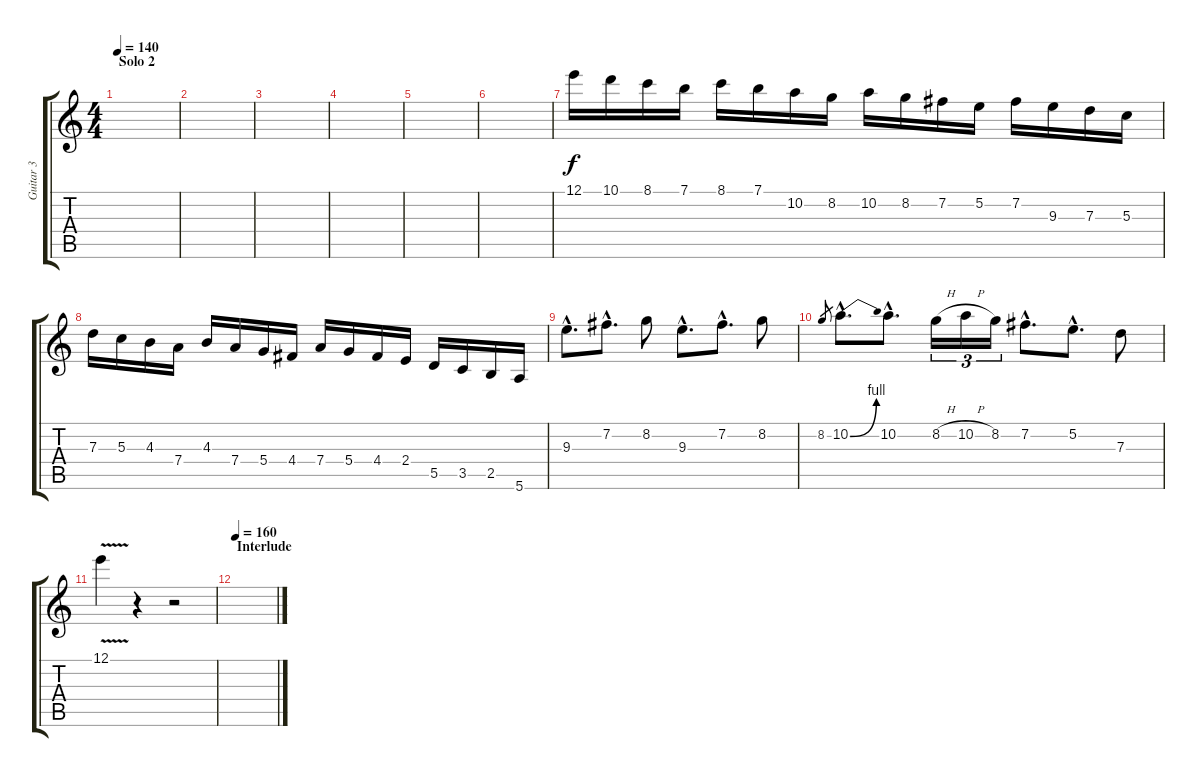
\track ("Guitar 3" "Guitar 3") {instrument distortionguitar}
\staff {score tabs}
\tuning (E4 B3 G3 D3 A2 E2) {hide}
\ts (4 4)
\section ("" "Solo 2")
\tempo 140
\clef g2
\ks c
|
|
|
|
|
|
12.1.16{dy f} 10.1.16 8.1.16 7.1.16 8.1.16 7.1.16 10.2.16 8.2.16 10.2.16 8.2.16 7.2.16 5.2.16 7.2.16 9.3.16 7.3.16 5.3.16 |
7.3.16 5.3.16 4.3.16 7.4.16 4.3.16 7.4.16 5.4.16 4.4.16 7.4.16 5.4.16 4.4.16 2.4.16 5.5.16 3.5.16 2.5.16 5.6.16 |
9.3{hac}.8{d} 7.2{hac}.8{d} 8.2.8 9.3{hac}.8{d} 7.2{hac}.8{d} 8.2.8 |
8.2.8{gr} 10.2{be (bend 0 0 60 4) hac}.8{d} 10.2{hac}.8{d} 8.2{h}.16{tu (3 2)} 10.2{h}.16{tu (3 2)} 8.2.16{tu (3 2)} 7.2{hac}.8{d} 5.2{hac}.8{d} 7.3.8 |
12.1{v}.4 r.4 r.2 |
\section ("" "Interlude")
\tempo 160
